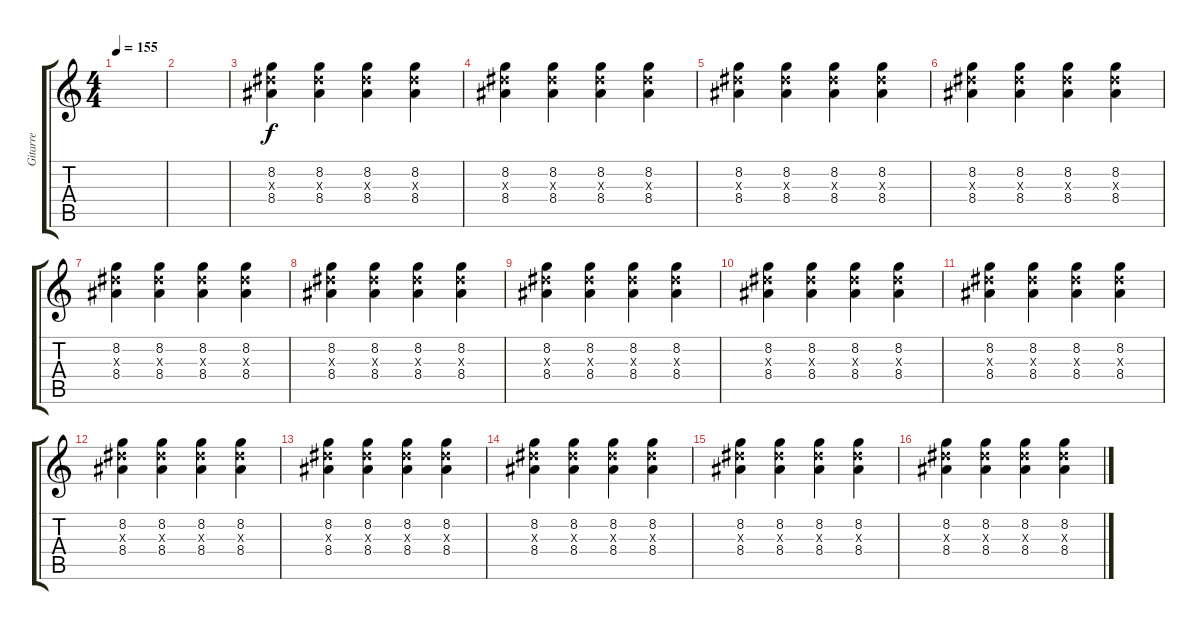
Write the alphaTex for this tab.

\track ("Gitarre" "Gitarre") {instrument electricguitarjazz}
\staff {score tabs}
\tuning (E4 B3 G3 D3 A2 E2) {hide}
\ts (4 4)
\tempo 155
\clef g2
\ks c
|
|
(8.2 8.3{x} 8.4).4{volume 11 instrument overdrivenguitar} (8.2 8.3{x} 8.4).4 (8.2 8.3{x} 8.4).4 (8.2 8.3{x} 8.4).4 |
(8.2 8.3{x} 8.4).4{volume 11 instrument overdrivenguitar} (8.2 8.3{x} 8.4).4 (8.2 8.3{x} 8.4).4 (8.2 8.3{x} 8.4).4 |
(8.2 8.3{x} 8.4).4{volume 11 instrument overdrivenguitar} (8.2 8.3{x} 8.4).4 (8.2 8.3{x} 8.4).4 (8.2 8.3{x} 8.4).4 |
(8.2 8.3{x} 8.4).4{volume 11 instrument overdrivenguitar} (8.2 8.3{x} 8.4).4 (8.2 8.3{x} 8.4).4 (8.2 8.3{x} 8.4).4 |
(8.2 8.3{x} 8.4).4{volume 11 instrument overdrivenguitar} (8.2 8.3{x} 8.4).4 (8.2 8.3{x} 8.4).4 (8.2 8.3{x} 8.4).4 |
(8.2 8.3{x} 8.4).4{volume 11 instrument overdrivenguitar} (8.2 8.3{x} 8.4).4 (8.2 8.3{x} 8.4).4 (8.2 8.3{x} 8.4).4 |
(8.2 8.3{x} 8.4).4{volume 11 instrument overdrivenguitar} (8.2 8.3{x} 8.4).4 (8.2 8.3{x} 8.4).4 (8.2 8.3{x} 8.4).4 |
(8.2 8.3{x} 8.4).4{volume 11 instrument overdrivenguitar} (8.2 8.3{x} 8.4).4 (8.2 8.3{x} 8.4).4 (8.2 8.3{x} 8.4).4 |
(8.2 8.3{x} 8.4).4{volume 11 instrument overdrivenguitar} (8.2 8.3{x} 8.4).4 (8.2 8.3{x} 8.4).4 (8.2 8.3{x} 8.4).4 |
(8.2 8.3{x} 8.4).4{volume 11 instrument overdrivenguitar} (8.2 8.3{x} 8.4).4 (8.2 8.3{x} 8.4).4 (8.2 8.3{x} 8.4).4 |
(8.2 8.3{x} 8.4).4{volume 11 instrument overdrivenguitar} (8.2 8.3{x} 8.4).4 (8.2 8.3{x} 8.4).4 (8.2 8.3{x} 8.4).4 |
(8.2 8.3{x} 8.4).4{volume 11 instrument overdrivenguitar} (8.2 8.3{x} 8.4).4 (8.2 8.3{x} 8.4).4 (8.2 8.3{x} 8.4).4 |
(8.2 8.3{x} 8.4).4{volume 11 instrument overdrivenguitar} (8.2 8.3{x} 8.4).4 (8.2 8.3{x} 8.4).4 (8.2 8.3{x} 8.4).4 |
(8.2 8.3{x} 8.4).4{volume 11 instrument overdrivenguitar} (8.2 8.3{x} 8.4).4 (8.2 8.3{x} 8.4).4 (8.2 8.3{x} 8.4).4
